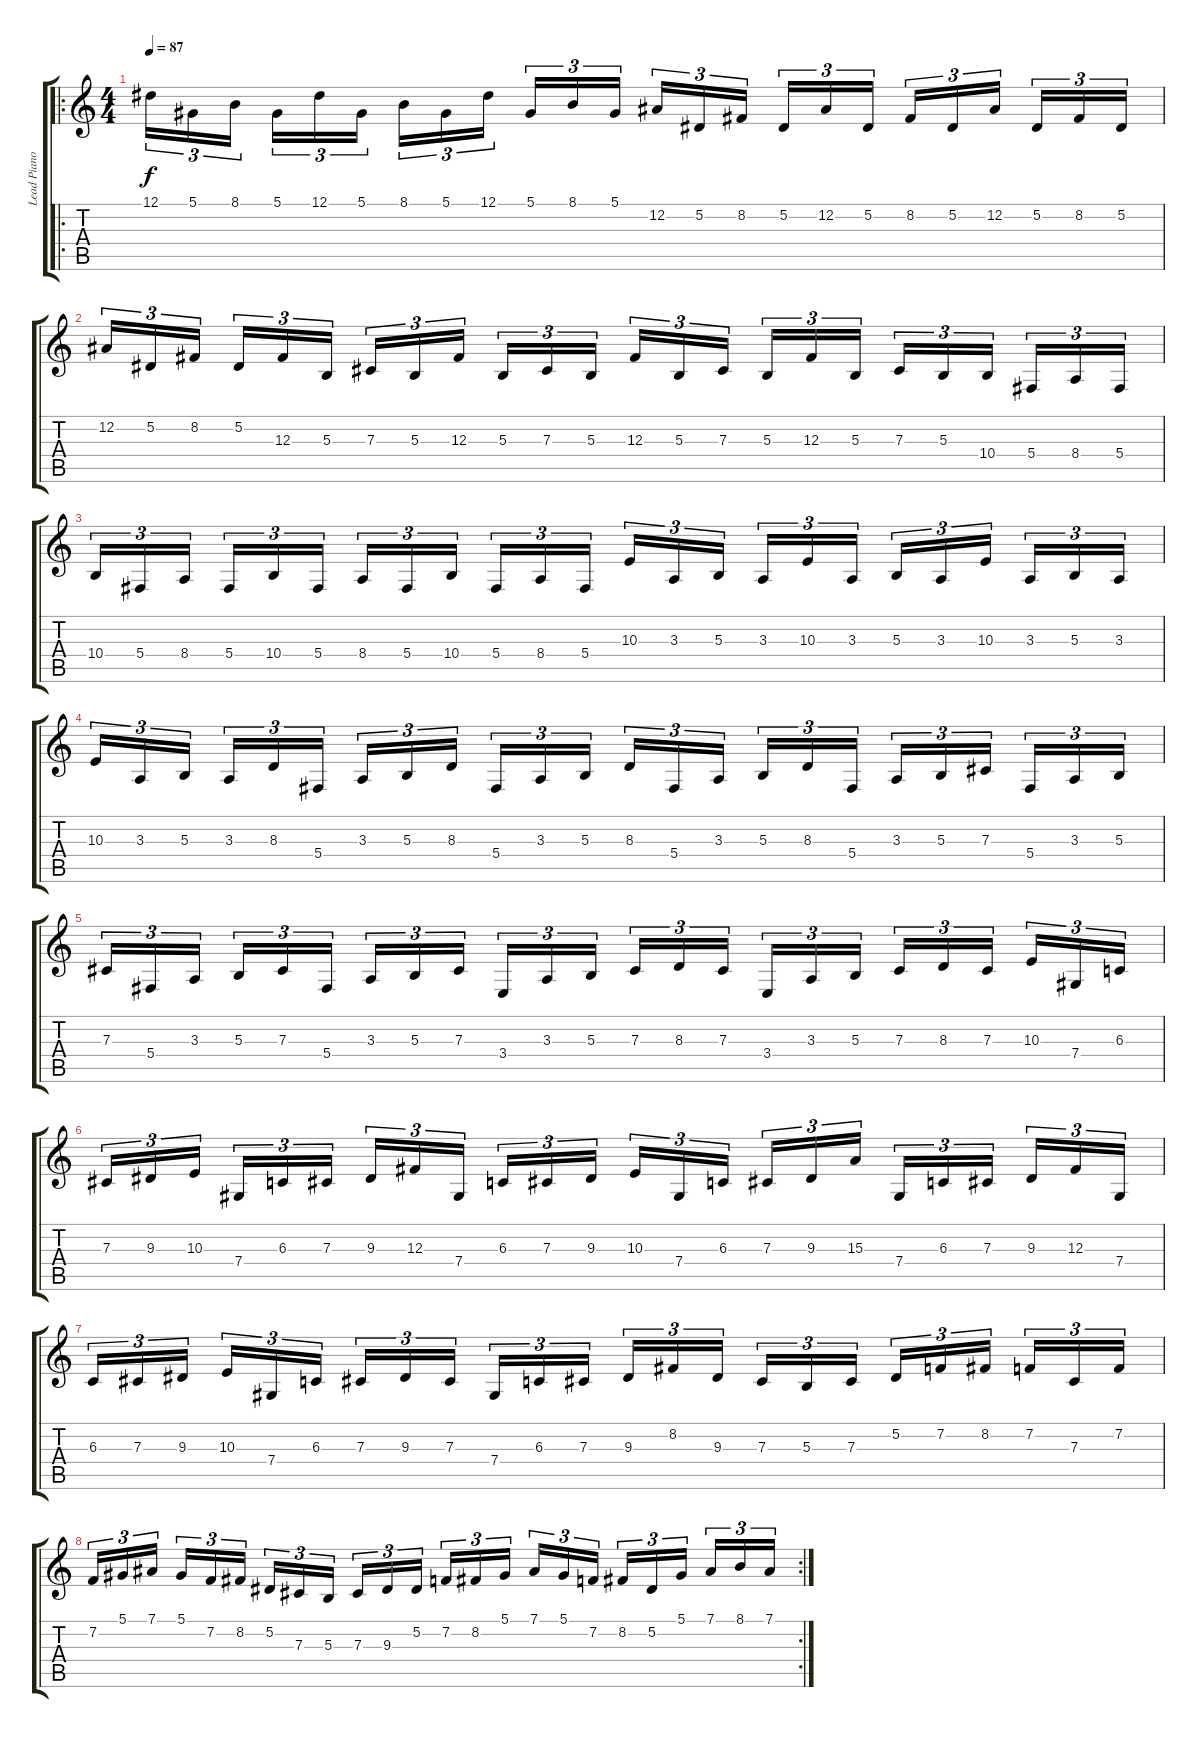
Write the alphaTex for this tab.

\track ("Lead Piano (Everton)" "Lead Piano") {instrument acousticgrandpiano}
\staff {score tabs}
\tuning (Eb4 Bb3 Gb3 Db3 Ab2 Eb2) {hide}
\ro
\ts (4 4)
\tempo 87
\clef g2
\ks c
12.1.16{tu (3 2) dy f} 5.1.16{tu (3 2)} 8.1.16{tu (3 2)} 5.1.16{tu (3 2)} 12.1.16{tu (3 2)} 5.1.16{tu (3 2)} 8.1.16{tu (3 2)} 5.1.16{tu (3 2)} 12.1.16{tu (3 2)} 5.1.16{tu (3 2)} 8.1.16{tu (3 2)} 5.1.16{tu (3 2)} 12.2.16{tu (3 2)} 5.2.16{tu (3 2)} 8.2.16{tu (3 2)} 5.2.16{tu (3 2)} 12.2.16{tu (3 2)} 5.2.16{tu (3 2)} 8.2.16{tu (3 2)} 5.2.16{tu (3 2)} 12.2.16{tu (3 2)} 5.2.16{tu (3 2)} 8.2.16{tu (3 2)} 5.2.16{tu (3 2)} |
12.2.16{tu (3 2)} 5.2.16{tu (3 2)} 8.2.16{tu (3 2)} 5.2.16{tu (3 2)} 12.3.16{tu (3 2)} 5.3.16{tu (3 2)} 7.3.16{tu (3 2)} 5.3.16{tu (3 2)} 12.3.16{tu (3 2)} 5.3.16{tu (3 2)} 7.3.16{tu (3 2)} 5.3.16{tu (3 2)} 12.3.16{tu (3 2)} 5.3.16{tu (3 2)} 7.3.16{tu (3 2)} 5.3.16{tu (3 2)} 12.3.16{tu (3 2)} 5.3.16{tu (3 2)} 7.3.16{tu (3 2)} 5.3.16{tu (3 2)} 10.4.16{tu (3 2)} 5.4.16{tu (3 2)} 8.4.16{tu (3 2)} 5.4.16{tu (3 2)} |
10.4.16{tu (3 2)} 5.4.16{tu (3 2)} 8.4.16{tu (3 2)} 5.4.16{tu (3 2)} 10.4.16{tu (3 2)} 5.4.16{tu (3 2)} 8.4.16{tu (3 2)} 5.4.16{tu (3 2)} 10.4.16{tu (3 2)} 5.4.16{tu (3 2)} 8.4.16{tu (3 2)} 5.4.16{tu (3 2)} 10.3.16{tu (3 2)} 3.3.16{tu (3 2)} 5.3.16{tu (3 2)} 3.3.16{tu (3 2)} 10.3.16{tu (3 2)} 3.3.16{tu (3 2)} 5.3.16{tu (3 2)} 3.3.16{tu (3 2)} 10.3.16{tu (3 2)} 3.3.16{tu (3 2)} 5.3.16{tu (3 2)} 3.3.16{tu (3 2)} |
10.3.16{tu (3 2)} 3.3.16{tu (3 2)} 5.3.16{tu (3 2)} 3.3.16{tu (3 2)} 8.3.16{tu (3 2)} 5.4.16{tu (3 2)} 3.3.16{tu (3 2)} 5.3.16{tu (3 2)} 8.3.16{tu (3 2)} 5.4.16{tu (3 2)} 3.3.16{tu (3 2)} 5.3.16{tu (3 2)} 8.3.16{tu (3 2)} 5.4.16{tu (3 2)} 3.3.16{tu (3 2)} 5.3.16{tu (3 2)} 8.3.16{tu (3 2)} 5.4.16{tu (3 2)} 3.3.16{tu (3 2)} 5.3.16{tu (3 2)} 7.3.16{tu (3 2)} 5.4.16{tu (3 2)} 3.3.16{tu (3 2)} 5.3.16{tu (3 2)} |
7.3.16{tu (3 2)} 5.4.16{tu (3 2)} 3.3.16{tu (3 2)} 5.3.16{tu (3 2)} 7.3.16{tu (3 2)} 5.4.16{tu (3 2)} 3.3.16{tu (3 2)} 5.3.16{tu (3 2)} 7.3.16{tu (3 2)} 3.4.16{tu (3 2)} 3.3.16{tu (3 2)} 5.3.16{tu (3 2)} 7.3.16{tu (3 2)} 8.3.16{tu (3 2)} 7.3.16{tu (3 2)} 3.4.16{tu (3 2)} 3.3.16{tu (3 2)} 5.3.16{tu (3 2)} 7.3.16{tu (3 2)} 8.3.16{tu (3 2)} 7.3.16{tu (3 2)} 10.3.16{tu (3 2)} 7.4.16{tu (3 2)} 6.3.16{tu (3 2)} |
7.3.16{tu (3 2)} 9.3.16{tu (3 2)} 10.3.16{tu (3 2)} 7.4.16{tu (3 2)} 6.3.16{tu (3 2)} 7.3.16{tu (3 2)} 9.3.16{tu (3 2)} 12.3.16{tu (3 2)} 7.4.16{tu (3 2)} 6.3.16{tu (3 2)} 7.3.16{tu (3 2)} 9.3.16{tu (3 2)} 10.3.16{tu (3 2)} 7.4.16{tu (3 2)} 6.3.16{tu (3 2)} 7.3.16{tu (3 2)} 9.3.16{tu (3 2)} 15.3.16{tu (3 2)} 7.4.16{tu (3 2)} 6.3.16{tu (3 2)} 7.3.16{tu (3 2)} 9.3.16{tu (3 2)} 12.3.16{tu (3 2)} 7.4.16{tu (3 2)} |
6.3.16{tu (3 2)} 7.3.16{tu (3 2)} 9.3.16{tu (3 2)} 10.3.16{tu (3 2)} 7.4.16{tu (3 2)} 6.3.16{tu (3 2)} 7.3.16{tu (3 2)} 9.3.16{tu (3 2)} 7.3.16{tu (3 2)} 7.4.16{tu (3 2)} 6.3.16{tu (3 2)} 7.3.16{tu (3 2)} 9.3.16{tu (3 2)} 8.2.16{tu (3 2)} 9.3.16{tu (3 2)} 7.3.16{tu (3 2)} 5.3.16{tu (3 2)} 7.3.16{tu (3 2)} 5.2.16{tu (3 2)} 7.2.16{tu (3 2)} 8.2.16{tu (3 2)} 7.2.16{tu (3 2)} 7.3.16{tu (3 2)} 7.2.16{tu (3 2)} |
\rc 2
7.2.16{tu (3 2)} 5.1.16{tu (3 2)} 7.1.16{tu (3 2)} 5.1.16{tu (3 2)} 7.2.16{tu (3 2)} 8.2.16{tu (3 2)} 5.2.16{tu (3 2)} 7.3.16{tu (3 2)} 5.3.16{tu (3 2)} 7.3.16{tu (3 2)} 9.3.16{tu (3 2)} 5.2.16{tu (3 2)} 7.2.16{tu (3 2)} 8.2.16{tu (3 2)} 5.1.16{tu (3 2)} 7.1.16{tu (3 2)} 5.1.16{tu (3 2)} 7.2.16{tu (3 2)} 8.2.16{tu (3 2)} 5.2.16{tu (3 2)} 5.1.16{tu (3 2)} 7.1.16{tu (3 2)} 8.1.16{tu (3 2)} 7.1.16{tu (3 2)}
